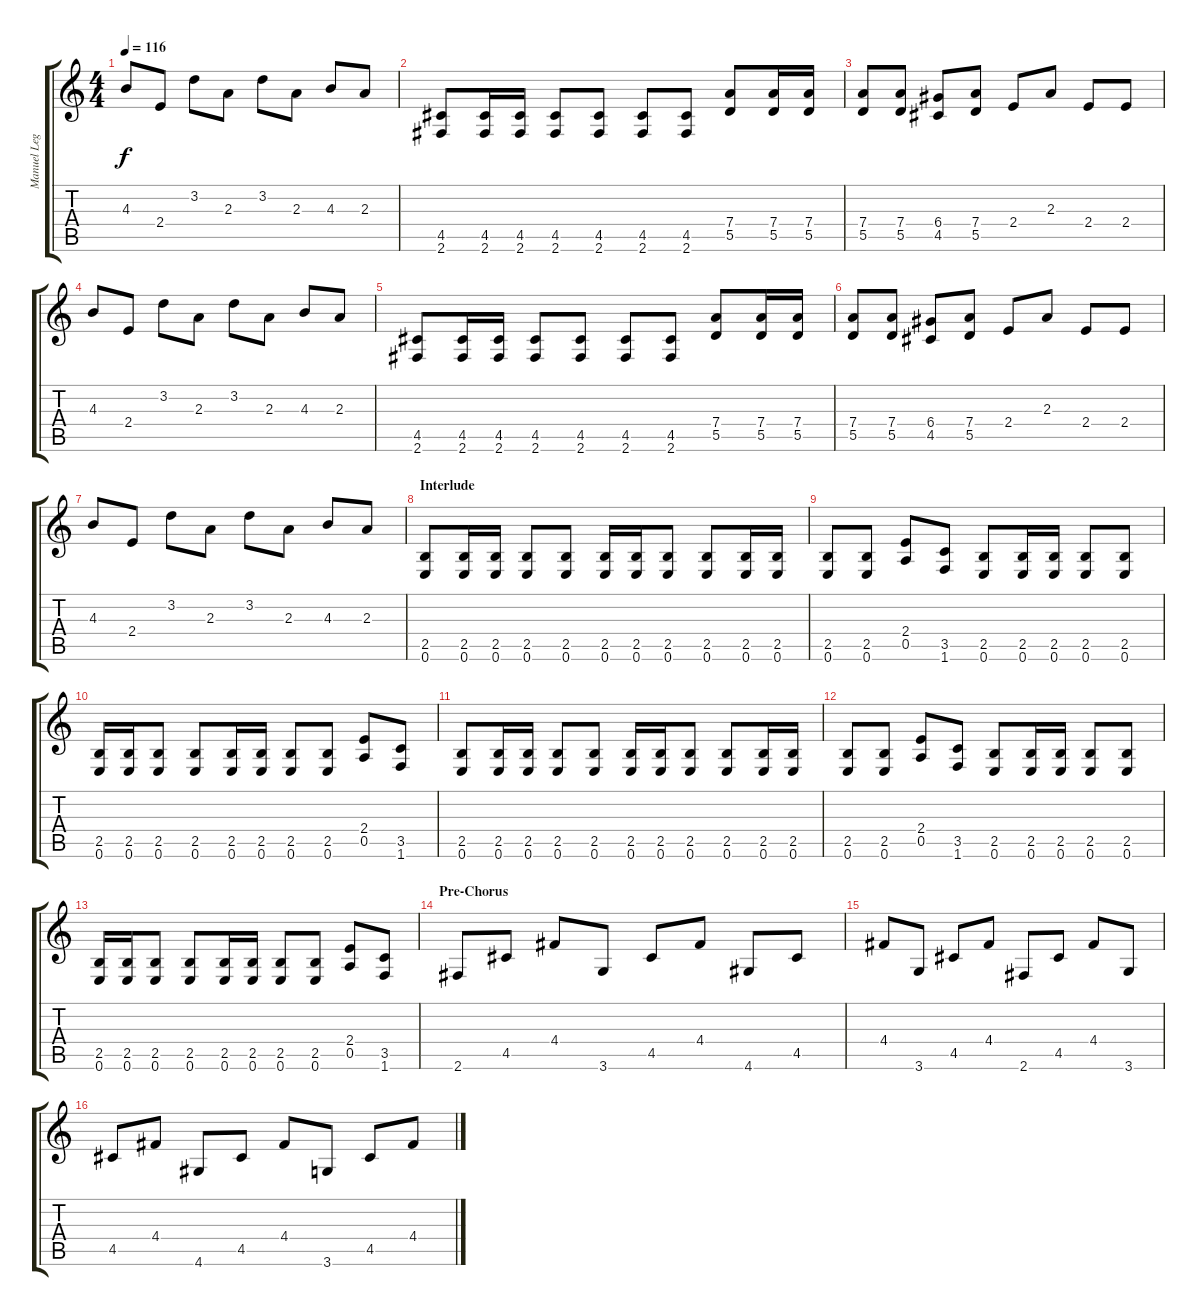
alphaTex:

\track ("Manuel Legarda" "Manuel Leg") {instrument distortionguitar}
\staff {score tabs}
\tuning (E4 B3 G3 D3 A2 E2) {hide}
\ts (4 4)
\tempo 116
\clef g2
\ks c
4.3.8{dy f} 2.4.8 3.2.8 2.3.8 3.2.8 2.3.8 4.3.8 2.3.8 |
(4.5 2.6).8 (4.5 2.6).16 (4.5 2.6).16 (4.5 2.6).8 (4.5 2.6).8 (4.5 2.6).8 (4.5 2.6).8 (7.4 5.5).8 (7.4 5.5).16 (7.4 5.5).16 |
(7.4 5.5).8 (7.4 5.5).8 (6.4 4.5).8 (7.4 5.5).8 2.4.8 2.3.8 2.4.8 2.4.8 |
4.3.8 2.4.8 3.2.8 2.3.8 3.2.8 2.3.8 4.3.8 2.3.8 |
(4.5 2.6).8 (4.5 2.6).16 (4.5 2.6).16 (4.5 2.6).8 (4.5 2.6).8 (4.5 2.6).8 (4.5 2.6).8 (7.4 5.5).8 (7.4 5.5).16 (7.4 5.5).16 |
(7.4 5.5).8 (7.4 5.5).8 (6.4 4.5).8 (7.4 5.5).8 2.4.8 2.3.8 2.4.8 2.4.8 |
4.3.8 2.4.8 3.2.8 2.3.8 3.2.8 2.3.8 4.3.8 2.3.8 |
\section ("" "Interlude")
(2.5 0.6).8 (2.5 0.6).16 (2.5 0.6).16 (2.5 0.6).8 (2.5 0.6).8 (2.5 0.6).16 (2.5 0.6).16 (2.5 0.6).8 (2.5 0.6).8 (2.5 0.6).16 (2.5 0.6).16 |
(2.5 0.6).8 (2.5 0.6).8 (2.4 0.5).8 (3.5 1.6).8 (2.5 0.6).8 (2.5 0.6).16 (2.5 0.6).16 (2.5 0.6).8 (2.5 0.6).8 |
(2.5 0.6).16 (2.5 0.6).16 (2.5 0.6).8 (2.5 0.6).8 (2.5 0.6).16 (2.5 0.6).16 (2.5 0.6).8 (2.5 0.6).8 (2.4 0.5).8 (3.5 1.6).8 |
(2.5 0.6).8 (2.5 0.6).16 (2.5 0.6).16 (2.5 0.6).8 (2.5 0.6).8 (2.5 0.6).16 (2.5 0.6).16 (2.5 0.6).8 (2.5 0.6).8 (2.5 0.6).16 (2.5 0.6).16 |
(2.5 0.6).8 (2.5 0.6).8 (2.4 0.5).8 (3.5 1.6).8 (2.5 0.6).8 (2.5 0.6).16 (2.5 0.6).16 (2.5 0.6).8 (2.5 0.6).8 |
(2.5 0.6).16 (2.5 0.6).16 (2.5 0.6).8 (2.5 0.6).8 (2.5 0.6).16 (2.5 0.6).16 (2.5 0.6).8 (2.5 0.6).8 (2.4 0.5).8 (3.5 1.6).8 |
\section ("" "Pre-Chorus")
2.6.8 4.5.8 4.4.8 3.6.8 4.5.8 4.4.8 4.6.8 4.5.8 |
4.4.8 3.6.8 4.5.8 4.4.8 2.6.8 4.5.8 4.4.8 3.6.8 |
4.5.8 4.4.8 4.6.8 4.5.8 4.4.8 3.6.8 4.5.8 4.4.8
